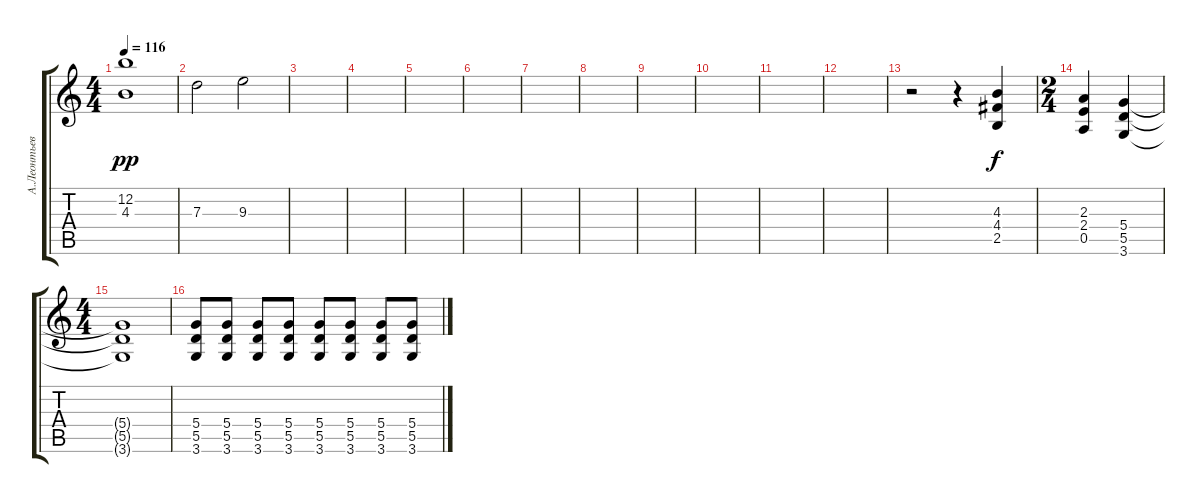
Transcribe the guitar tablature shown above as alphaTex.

\track ("А.Леонтьев" "А.Леонтьев") {instrument overdrivenguitar}
\staff {score tabs}
\tuning (E4 B3 G3 D3 A2 E2) {hide}
\ts (4 4)
\tempo 116
\clef g2
\ks c
(12.2 4.3).1{dy pp} |
7.3.2 9.3.2 |
|
|
|
|
|
|
|
|
|
|
r.2{volume 14} r.4 (4.3 4.4 2.5).4{dy f} |
\ts (2 4)
(2.3 2.4 0.5).4 (5.4 5.5 3.6).4 |
\ts (4 4)
(5.4{t} 5.5{t} 3.6{t}).1 |
(5.4 5.5 3.6).8{volume 12} (5.4 5.5 3.6).8 (5.4 5.5 3.6).8 (5.4 5.5 3.6).8 (5.4 5.5 3.6).8 (5.4 5.5 3.6).8 (5.4 5.5 3.6).8 (5.4 5.5 3.6).8
